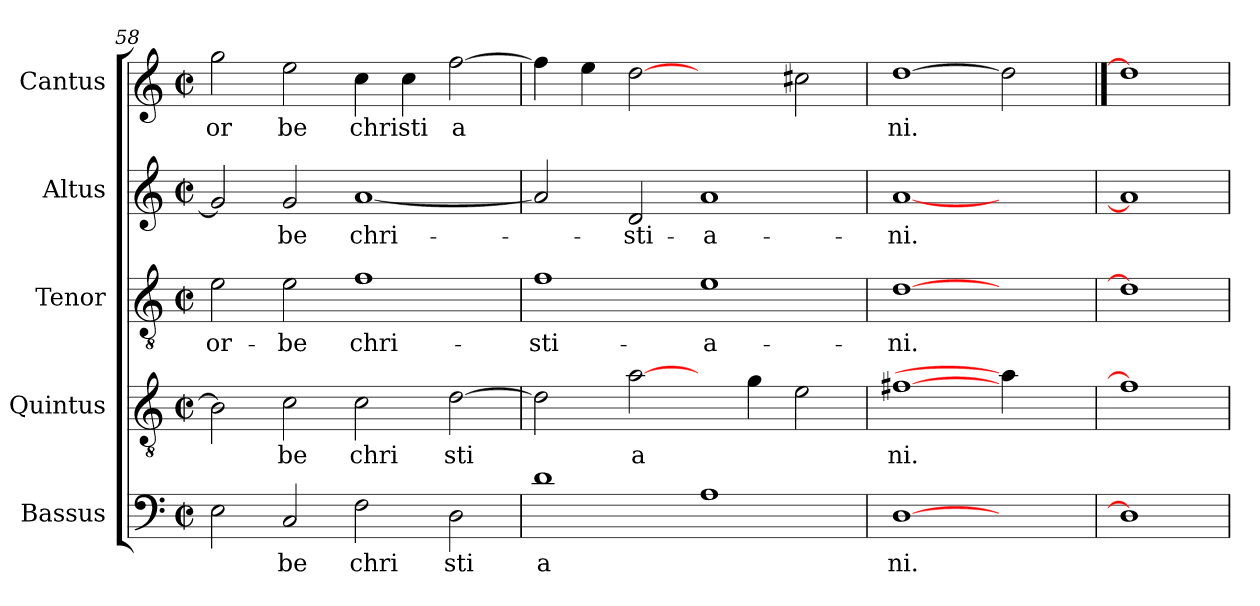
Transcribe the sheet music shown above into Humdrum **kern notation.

**kern	**text	**kern	**text	**kern	**text	**kern	**text	**kern	**text
*part5	*part5	*part4	*part4	*part3	*part3	*part2	*part2	*part1	*part1
*staff5	*staff5	*staff4	*staff4	*staff3	*staff3	*staff2	*staff2	*staff1	*staff1
*I"Bassus	*	*I"Quintus	*	*I"Tenor	*	*I"Altus	*	*I"Cantus	*
*clefF4	*	*clefGv2	*	*clefGv2	*	*clefG2	*	*clefG2	*
*M2/2	*	*M2/2	*	*M2/2	*	*M2/2	*	*M2/2	*
*met(c|)	*	*met(c|)	*	*met(c|)	*	*met(c|)	*	*met(c|)	*
=58	=58	=58	=58	=58	=58	=58	=58	=58	=58
!	!	!	!	!	!LO:LY:b:cj	!	!	!	!LO:LY:b:cj
2E\	.	2B\]	.	2e\	or-	2g/]	.	2gg\	or
!	!LO:LY:b:cj	!	!LO:LY:b:cj	!	!LO:LY:b:cj	!	!LO:LY:b:cj	!	!LO:LY:b:cj
2C/	be	2c\	be	2e\	-be	2g/	-be	2ee\	be
!	!LO:LY:b:cj	!	!LO:LY:b:cj	!	!LO:LY:b:cj	!	!LO:LY:b	!	!LO:LY:b:cj
2F\	chri	2c\	chri	1f	chri-	[<1a	chri-	4cc\	christi
.	.	.	.	.	.	.	.	4cc\	.
!	!LO:LY:b:cj	!	!LO:LY:b:cj	!	!	!	!	!	!LO:LY:b:cj
2D\	sti	[>2d\	sti	.	.	.	.	[>2ff\	a
=59	=59	=59	=59	=59	=59	=59	=59	=59	=59
!	!LO:LY:b:rj	!	!	!	!LO:LY:b:cj	!	!	!	!
1d	a	2d\]	.	1f	-sti-	2a/]	.	4ff\]	.
.	.	.	.	.	.	.	.	4ee\	.
!	!	!	!LO:LY:b:cj	!	!	!	!LO:LY:b:cj	!	!
.	.	[2a\	a	.	.	2d/	-sti-	[2dd	.
!	!	!	!	!	!LO:LY:b:cj	!	!LO:LY:b:cj	!	!
1A	.	4ryy	.	1e	-a-	1a	-a-	2ryy	.
.	.	4g\	.	.	.	.	.	.	.
.	.	2e\	.	.	.	.	.	2cc#\	.
=60	=60	=60	=60	=60	=60	=60	=60	=60	=60
!	!LO:LY:b:cj	!	!LO:LY:b:cj	!	!LO:LY:b:cj	!	!LO:LY:b:cj	!	!LO:LY:b:cj
[1D	ni.	[1f#X	ni.	[1d	-ni.	[1a	-ni.	[1dd	ni.
2ryy	.	4a\]	.	2ryy	.	2ryy	.	2dd]	.
.	.	4ryy	.	.	.	.	.	.	.
=61	==61	=61	==61	=61	==61	=61	==61	==61	==61
1D]	.	1f#]	.	1d]	.	1a]	.	1dd]	.
=	=	=	=	=	=	=	=	=	=
*-	*-	*-	*-	*-	*-	*-	*-	*-	*-
